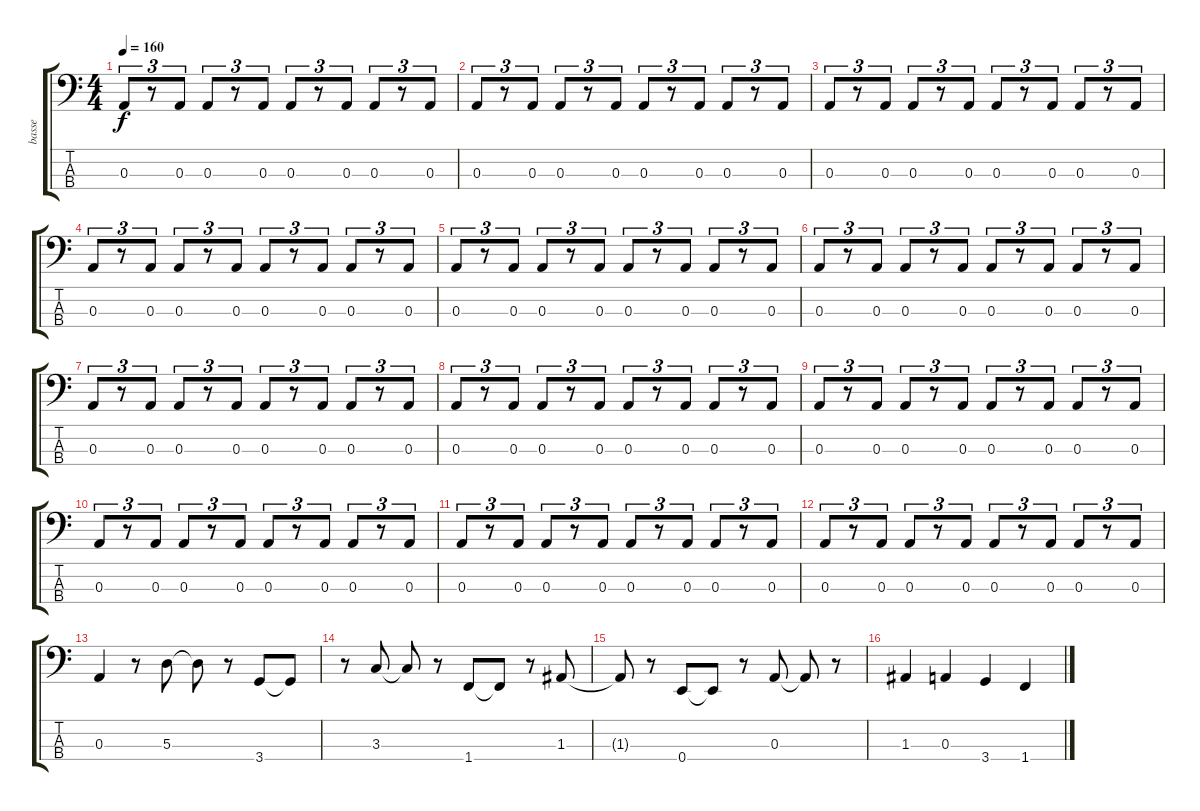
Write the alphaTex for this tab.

\track ("basse" "basse") {instrument electricbasspick}
\staff {score tabs}
\tuning (G2 D2 A1 E1) {hide}
\ts (4 4)
\tempo 160
\clef f4
\ks c
0.3.8{tu (3 2) dy f} r.8{tu (3 2)} 0.3.8{tu (3 2)} 0.3.8{tu (3 2)} r.8{tu (3 2)} 0.3.8{tu (3 2)} 0.3.8{tu (3 2)} r.8{tu (3 2)} 0.3.8{tu (3 2)} 0.3.8{tu (3 2)} r.8{tu (3 2)} 0.3.8{tu (3 2)} |
0.3.8{tu (3 2)} r.8{tu (3 2)} 0.3.8{tu (3 2)} 0.3.8{tu (3 2)} r.8{tu (3 2)} 0.3.8{tu (3 2)} 0.3.8{tu (3 2)} r.8{tu (3 2)} 0.3.8{tu (3 2)} 0.3.8{tu (3 2)} r.8{tu (3 2)} 0.3.8{tu (3 2)} |
0.3.8{tu (3 2)} r.8{tu (3 2)} 0.3.8{tu (3 2)} 0.3.8{tu (3 2)} r.8{tu (3 2)} 0.3.8{tu (3 2)} 0.3.8{tu (3 2)} r.8{tu (3 2)} 0.3.8{tu (3 2)} 0.3.8{tu (3 2)} r.8{tu (3 2)} 0.3.8{tu (3 2)} |
0.3.8{tu (3 2)} r.8{tu (3 2)} 0.3.8{tu (3 2)} 0.3.8{tu (3 2)} r.8{tu (3 2)} 0.3.8{tu (3 2)} 0.3.8{tu (3 2)} r.8{tu (3 2)} 0.3.8{tu (3 2)} 0.3.8{tu (3 2)} r.8{tu (3 2)} 0.3.8{tu (3 2)} |
0.3.8{tu (3 2)} r.8{tu (3 2)} 0.3.8{tu (3 2)} 0.3.8{tu (3 2)} r.8{tu (3 2)} 0.3.8{tu (3 2)} 0.3.8{tu (3 2)} r.8{tu (3 2)} 0.3.8{tu (3 2)} 0.3.8{tu (3 2)} r.8{tu (3 2)} 0.3.8{tu (3 2)} |
0.3.8{tu (3 2)} r.8{tu (3 2)} 0.3.8{tu (3 2)} 0.3.8{tu (3 2)} r.8{tu (3 2)} 0.3.8{tu (3 2)} 0.3.8{tu (3 2)} r.8{tu (3 2)} 0.3.8{tu (3 2)} 0.3.8{tu (3 2)} r.8{tu (3 2)} 0.3.8{tu (3 2)} |
0.3.8{tu (3 2)} r.8{tu (3 2)} 0.3.8{tu (3 2)} 0.3.8{tu (3 2)} r.8{tu (3 2)} 0.3.8{tu (3 2)} 0.3.8{tu (3 2)} r.8{tu (3 2)} 0.3.8{tu (3 2)} 0.3.8{tu (3 2)} r.8{tu (3 2)} 0.3.8{tu (3 2)} |
0.3.8{tu (3 2)} r.8{tu (3 2)} 0.3.8{tu (3 2)} 0.3.8{tu (3 2)} r.8{tu (3 2)} 0.3.8{tu (3 2)} 0.3.8{tu (3 2)} r.8{tu (3 2)} 0.3.8{tu (3 2)} 0.3.8{tu (3 2)} r.8{tu (3 2)} 0.3.8{tu (3 2)} |
0.3.8{tu (3 2)} r.8{tu (3 2)} 0.3.8{tu (3 2)} 0.3.8{tu (3 2)} r.8{tu (3 2)} 0.3.8{tu (3 2)} 0.3.8{tu (3 2)} r.8{tu (3 2)} 0.3.8{tu (3 2)} 0.3.8{tu (3 2)} r.8{tu (3 2)} 0.3.8{tu (3 2)} |
0.3.8{tu (3 2)} r.8{tu (3 2)} 0.3.8{tu (3 2)} 0.3.8{tu (3 2)} r.8{tu (3 2)} 0.3.8{tu (3 2)} 0.3.8{tu (3 2)} r.8{tu (3 2)} 0.3.8{tu (3 2)} 0.3.8{tu (3 2)} r.8{tu (3 2)} 0.3.8{tu (3 2)} |
0.3.8{tu (3 2)} r.8{tu (3 2)} 0.3.8{tu (3 2)} 0.3.8{tu (3 2)} r.8{tu (3 2)} 0.3.8{tu (3 2)} 0.3.8{tu (3 2)} r.8{tu (3 2)} 0.3.8{tu (3 2)} 0.3.8{tu (3 2)} r.8{tu (3 2)} 0.3.8{tu (3 2)} |
0.3.8{tu (3 2)} r.8{tu (3 2)} 0.3.8{tu (3 2)} 0.3.8{tu (3 2)} r.8{tu (3 2)} 0.3.8{tu (3 2)} 0.3.8{tu (3 2)} r.8{tu (3 2)} 0.3.8{tu (3 2)} 0.3.8{tu (3 2)} r.8{tu (3 2)} 0.3.8{tu (3 2)} |
0.3.4 r.8 5.3.8 5.3{t}.8 r.8 3.4.8 3.4{t}.8 |
r.8 3.3.8 3.3{t}.8 r.8 1.4.8 1.4{t}.8 r.8 1.3.8 |
1.3{t}.8 r.8 0.4.8 0.4{t}.8 r.8 0.3.8 0.3{t}.8 r.8 |
1.3.4 0.3.4 3.4.4 1.4.4
